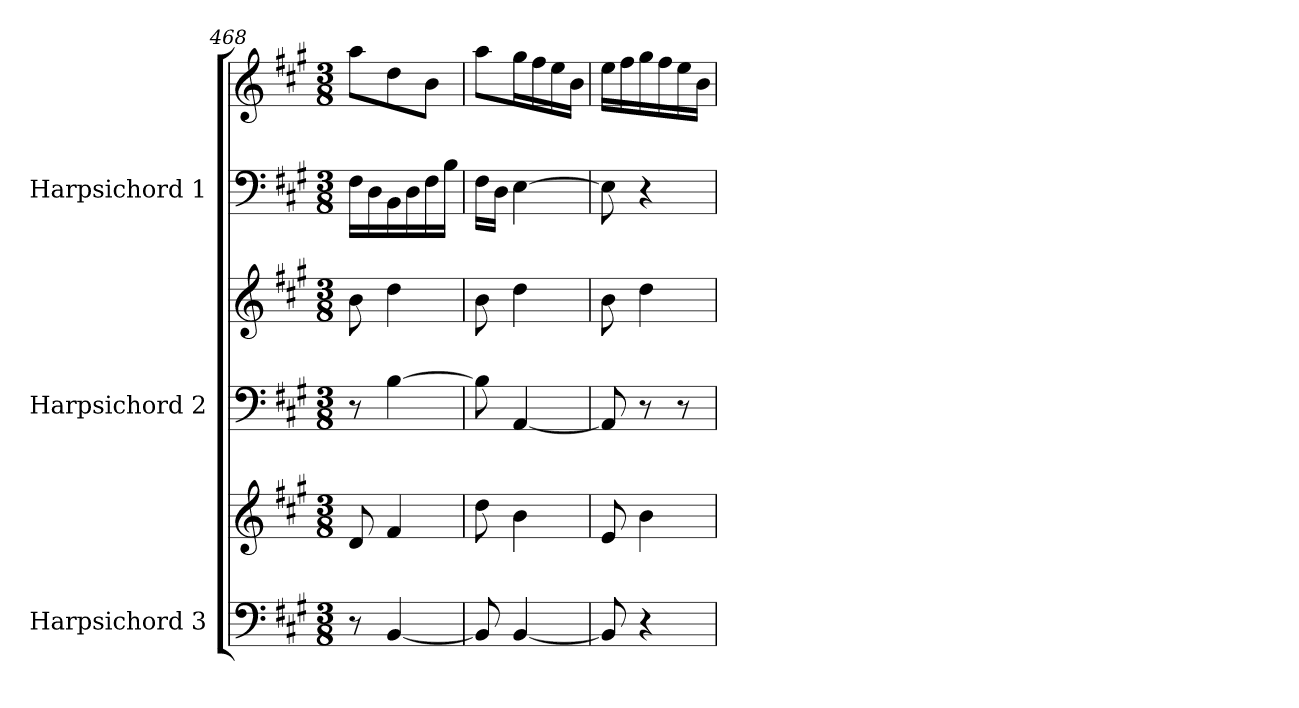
**kern	**kern	**kern	**kern	**kern	**kern
*part3	*part3	*part2	*part2	*part1	*part1
*staff6	*staff5	*staff4	*staff3	*staff2	*staff1
*I"Harpsichord 3	*	*I"Harpsichord 2	*	*I"Harpsichord 1	*
*I'Hp	*	*I'Hp	*	*I'Hp	*
*clefF4	*clefG2	*clefF4	*clefG2	*clefF4	*clefG2
*k[f#c#g#]	*k[f#c#g#]	*k[f#c#g#]	*k[f#c#g#]	*k[f#c#g#]	*k[f#c#g#]
*M3/8	*M3/8	*M3/8	*M3/8	*M3/8	*M3/8
=468	=468	=468	=468	=468	=468
8r	8d/	8r	8b\	16F#\LL	8aa\L
.	.	.	.	16D\	.
[4BB/	4f#/	[4B\	4dd\	16BB\	8dd\
.	.	.	.	16D\	.
.	.	.	.	16F#\	8b\J
.	.	.	.	16B\JJ	.
=469	=469	=469	=469	=469	=469
8BB/]	8dd\	8B\]	8b\	16F#\LL	8aa\L
.	.	.	.	16D\JJ	.
[4BB/	4b\	[4AA/	4dd\	[4E\	16gg#\L
.	.	.	.	.	16ff#\
.	.	.	.	.	16ee\
.	.	.	.	.	16b\JJ
=470	=470	=470	=470	=470	=470
8BB/]	8e/	8AA/]	8b\	8E\]	16ee\LL
.	.	.	.	.	16ff#\
4r	4b\	8r	4dd\	4r	16gg#\
.	.	.	.	.	16ff#\
.	.	8r	.	.	16ee\
.	.	.	.	.	16b\JJ
=	=	=	=	=	=
*-	*-	*-	*-	*-	*-
